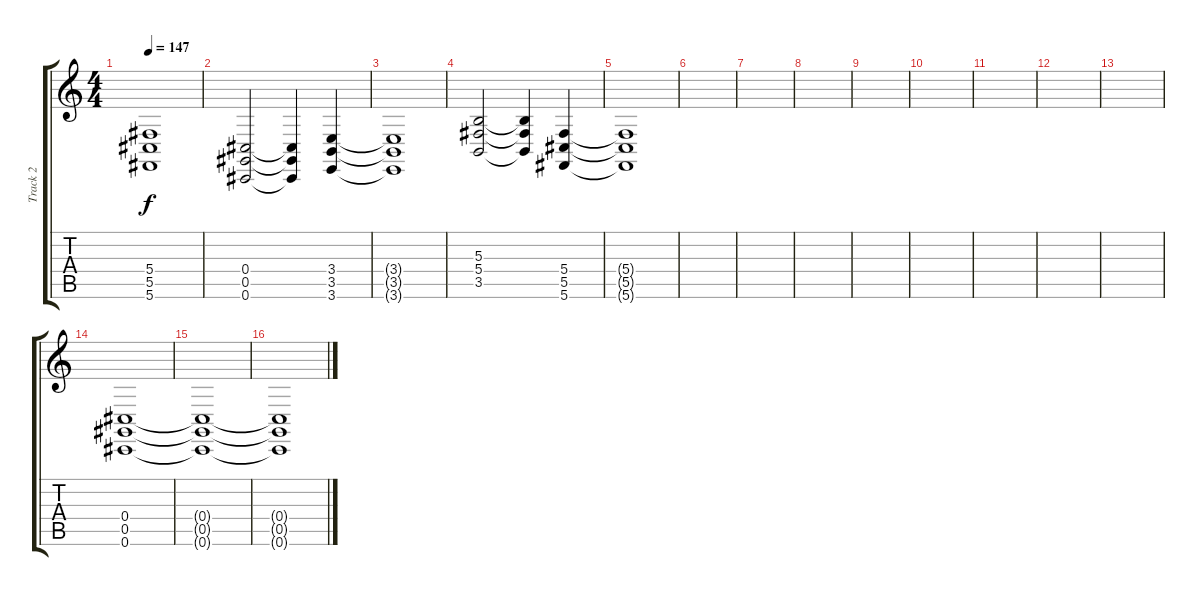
\track ("Track 2" "Track 2") {instrument electricgrandpiano}
\staff {score tabs}
\tuning (Eb4 Bb3 Gb3 Db3 Ab2 Db2) {hide}
\ts (4 4)
\tempo 147
\clef g2
\ks c
(5.4{t} 5.5{t} 5.6{t}).1{dy f} |
(0.4 0.5 0.6).2 (0.4{t} 0.5{t} 0.6{t}).4 (3.4 3.5 3.6).4 |
(3.4{t} 3.5{t} 3.6{t}).1 |
(5.3 5.4 3.5).2 (5.3{t} 5.4{t} 3.5{t}).4 (5.4 5.5 5.6).4 |
(5.4{t} 5.5{t} 5.6{t}).1 |
|
|
|
|
|
|
|
|
(0.4 0.5 0.6).1 |
(0.4{t} 0.5{t} 0.6{t}).1 |
(0.4{t} 0.5{t} 0.6{t}).1
